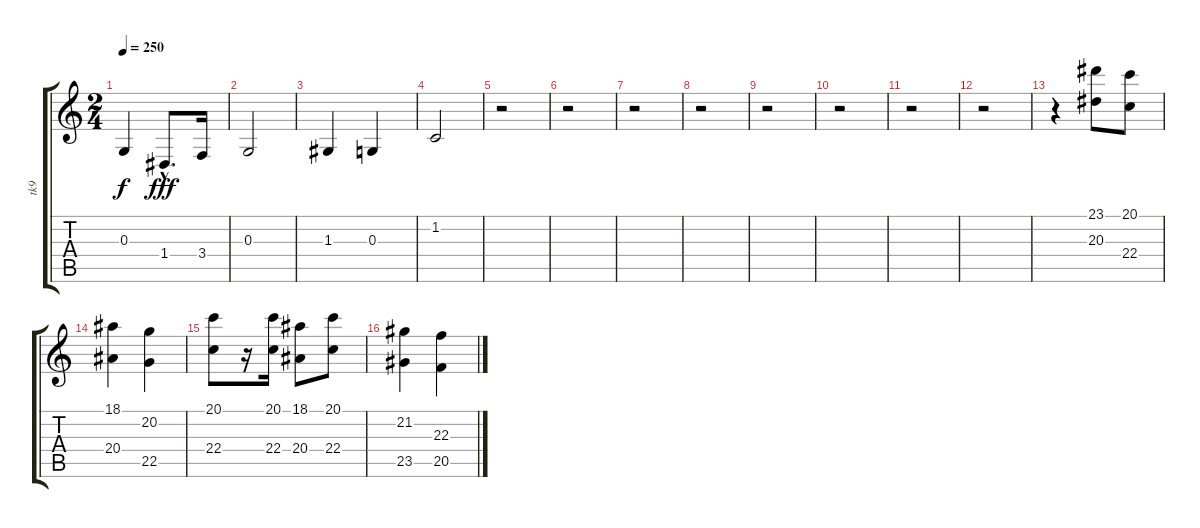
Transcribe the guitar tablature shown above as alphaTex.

\track ("tk9" "tk9") {instrument stringensemble1}
\staff {score tabs}
\tuning (E4 B3 G3 D3 A2 E2) {hide}
\ts (2 4)
\tempo 250
\clef g2
\ks c
0.3{t}.4{dy f} 1.4{hac}.8{d dy fff} 3.4.16 |
0.3.2 |
1.3.4 0.3.4 |
1.2.2 |
r.2 |
r.2 |
r.2 |
r.2 |
r.2 |
r.2 |
r.2 |
r.2 |
r.4 (23.1 20.3).8 (20.1 22.4).8 |
(18.1 20.4).4 (20.2 22.5).4 |
(20.1 22.4).8 r.16 (20.1 22.4).16 (18.1 20.4).8 (20.1 22.4).8 |
(21.2 23.5).4 (22.3 20.5).4
